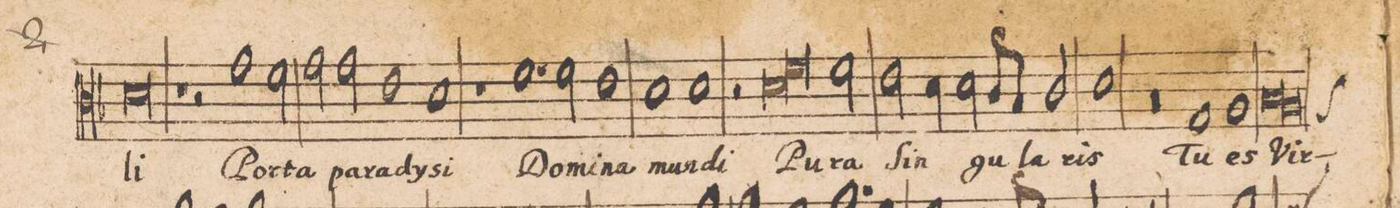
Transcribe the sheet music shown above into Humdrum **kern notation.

**kern	**text
*I"CANTVS.	*
*clefC3	*
*k[b-]	*
*met(C|)	*
*M2/1	*
0d	-li
=17-	=17-
1r	.
2r	.
1g\	Por-
=18-	=18-
2f\	-ta
2g\	pa-
2g\	-ra-
=19-	=19-
1e	-dy-
1d	-si
=20-	=20-
1r	.
1.f	Do-
=21-	=21-
2f\	-mi-
1e	-na
=22-	=22-
1d	mun-
1d	-di
=23-	=23-
2r	.
*lig	*
1d	Pu-
1f\	.
=24-	=24-
*Xlig	*
2f\	-ra
2e\	Sin-
4d\	.
2d\	-gu-
=25-	=25-
8c/L	.
8B-/J	.
2c/	-la-
1d	-ris
=26-	=26-
0r	.
=27-	=27-
1G	Tu
1A	es
=28-	=28-
*lig	*
1B-	Vir-
1A	.
*Xlig	*
*custos:G	*
=29-	=29-
*-	*-
